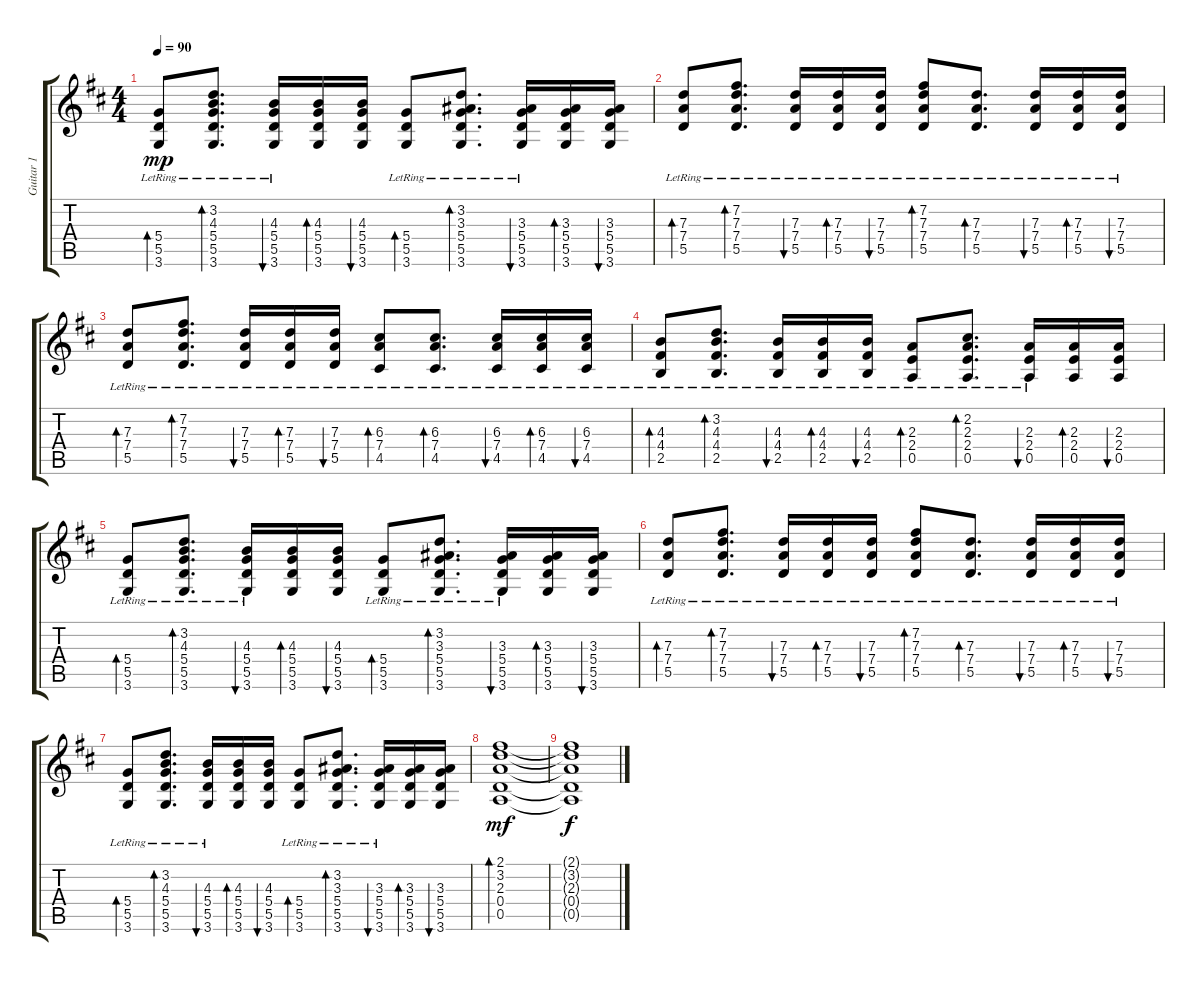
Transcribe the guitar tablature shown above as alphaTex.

\track ("Guitar 1" "Guitar 1") {instrument acousticguitarsteel}
\staff {score tabs}
\tuning (E4 B3 G3 D3 A2 E2) {hide}
\ts (4 4)
\tempo 90
\clef g2
\ks d
(5.4{lr} 5.5{lr} 3.6{lr}).8{bd 30 dy mp} (3.2{lr} 4.3{lr} 5.4{lr} 5.5{lr} 3.6{lr}).8{d bd 30} (4.3{lr} 5.4{lr} 5.5{lr} 3.6{lr}).16{bu 30} (4.3 5.4 5.5 3.6).16{bd 30} (4.3 5.4 5.5 3.6).16{bu 30} (5.4{lr} 5.5{lr} 3.6{lr}).8{bd 30} (3.2{lr} 3.3{lr} 5.4{lr} 5.5{lr} 3.6{lr}).8{d bd 30} (3.3{lr} 5.4{lr} 5.5{lr} 3.6{lr}).16{bu 30} (3.3 5.4 5.5 3.6).16{bd 30} (3.3 5.4 5.5 3.6).16{bu 30} |
(7.3{lr} 7.4{lr} 5.5{lr}).8{bd 30} (7.2{lr} 7.3{lr} 7.4{lr} 5.5{lr}).8{d bd 30} (7.3{lr} 7.4{lr} 5.5{lr}).16{bu 30} (7.3{lr} 7.4{lr} 5.5{lr}).16{bd 30} (7.3{lr} 7.4{lr} 5.5{lr}).16{bu 30} (7.2{lr} 7.3{lr} 7.4{lr} 5.5{lr}).8{bd 30} (7.3{lr} 7.4{lr} 5.5{lr}).8{d bd 30} (7.3{lr} 7.4{lr} 5.5{lr}).16{bu 30} (7.3{lr} 7.4{lr} 5.5{lr}).16{bd 30} (7.3{lr} 7.4{lr} 5.5{lr}).16{bu 30} |
(7.3{lr} 7.4{lr} 5.5{lr}).8{bd 30} (7.2{lr} 7.3{lr} 7.4{lr} 5.5{lr}).8{d bd 30} (7.3{lr} 7.4{lr} 5.5{lr}).16{bu 30} (7.3{lr} 7.4{lr} 5.5{lr}).16{bd 30} (7.3{lr} 7.4{lr} 5.5{lr}).16{bu 30} (6.3{lr} 7.4{lr} 4.5{lr}).8{bd 30} (6.3{lr} 7.4{lr} 4.5{lr}).8{d bd 30} (6.3{lr} 7.4{lr} 4.5{lr}).16{bu 30} (6.3{lr} 7.4{lr} 4.5{lr}).16{bd 30} (6.3{lr} 7.4{lr} 4.5{lr}).16{bu 30} |
(4.3{lr} 4.4{lr} 2.5{lr}).8{bd 30} (3.2{lr} 4.3{lr} 4.4{lr} 2.5{lr}).8{d bd 30} (4.3{lr} 4.4{lr} 2.5{lr}).16{bu 30} (4.3{lr} 4.4{lr} 2.5{lr}).16{bd 30} (4.3{lr} 4.4{lr} 2.5{lr}).16{bu 30} (2.3{lr} 2.4{lr} 0.5{lr}).8{bd 30} (2.2{lr} 2.3{lr} 2.4{lr} 0.5{lr}).8{d bd 30} (2.3{lr} 2.4{lr} 0.5{lr}).16{bu 30} (2.3 2.4 0.5).16{bd 30} (2.3 2.4 0.5).16{bu 30} |
(5.4{lr} 5.5{lr} 3.6{lr}).8{bd 30} (3.2{lr} 4.3{lr} 5.4{lr} 5.5{lr} 3.6{lr}).8{d bd 30} (4.3{lr} 5.4{lr} 5.5{lr} 3.6{lr}).16{bu 30} (4.3 5.4 5.5 3.6).16{bd 30} (4.3 5.4 5.5 3.6).16{bu 30} (5.4{lr} 5.5{lr} 3.6{lr}).8{bd 30} (3.2{lr} 3.3{lr} 5.4{lr} 5.5{lr} 3.6{lr}).8{d bd 30} (3.3{lr} 5.4{lr} 5.5{lr} 3.6{lr}).16{bu 30} (3.3 5.4 5.5 3.6).16{bd 30} (3.3 5.4 5.5 3.6).16{bu 30} |
(7.3{lr} 7.4{lr} 5.5{lr}).8{bd 30} (7.2{lr} 7.3{lr} 7.4{lr} 5.5{lr}).8{d bd 30} (7.3{lr} 7.4{lr} 5.5{lr}).16{bu 30} (7.3{lr} 7.4{lr} 5.5{lr}).16{bd 30} (7.3{lr} 7.4{lr} 5.5{lr}).16{bu 30} (7.2{lr} 7.3{lr} 7.4{lr} 5.5{lr}).8{bd 30} (7.3{lr} 7.4{lr} 5.5{lr}).8{d bd 30} (7.3{lr} 7.4{lr} 5.5{lr}).16{bu 30} (7.3{lr} 7.4{lr} 5.5{lr}).16{bd 30} (7.3{lr} 7.4{lr} 5.5{lr}).16{bu 30} |
(5.4{lr} 5.5{lr} 3.6{lr}).8{bd 30} (3.2{lr} 4.3{lr} 5.4{lr} 5.5{lr} 3.6{lr}).8{d bd 30} (4.3{lr} 5.4{lr} 5.5{lr} 3.6{lr}).16{bu 30} (4.3 5.4 5.5 3.6).16{bd 30} (4.3 5.4 5.5 3.6).16{bu 30} (5.4{lr} 5.5{lr} 3.6{lr}).8{bd 30} (3.2{lr} 3.3{lr} 5.4{lr} 5.5{lr} 3.6{lr}).8{d bd 30} (3.3{lr} 5.4{lr} 5.5{lr} 3.6{lr}).16{bu 30} (3.3 5.4 5.5 3.6).16{bd 30} (3.3 5.4 5.5 3.6).16{bu 30} |
(2.1 3.2 2.3 0.4 0.5).1{bd 60 dy mf} |
(2.1{t} 3.2{t} 2.3{t} 0.4{t} 0.5{t}).1{dy f}
